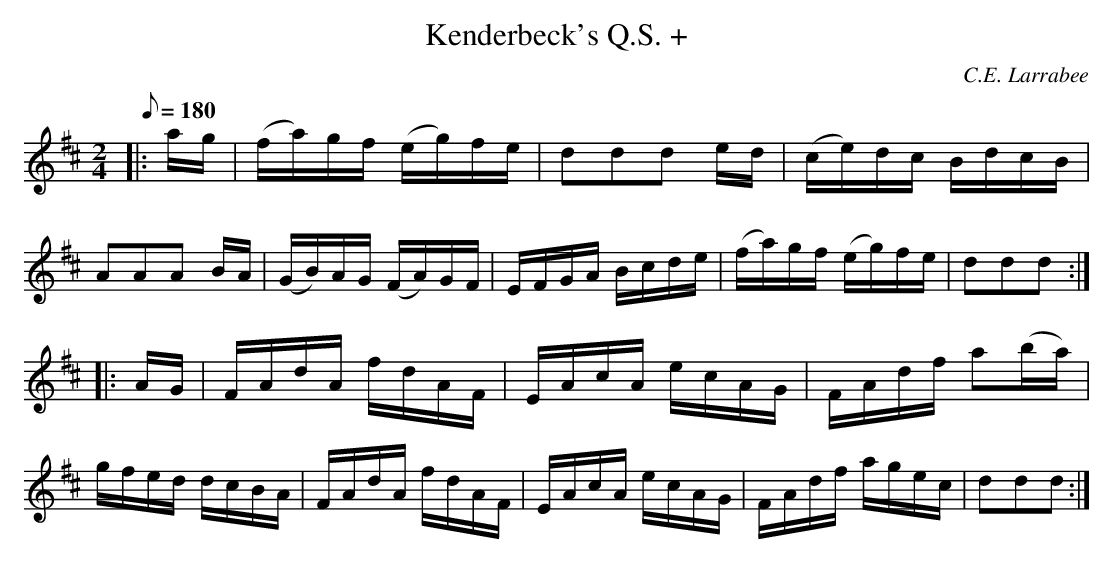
X:1
T:Kenderbeck's Q.S. +
C:C.E. Larrabee
M:2/4
L:1/16
Q:1/8=180
K:D
|: ag|(fa)gf (eg)fe|d2d2d2 ed|(ce)dc BdcB|A2A2A2 BA|(GB)AG (FA)GF|EFGA Bcde|(fa)gf (eg)fe|d2d2d2 :|
|: AG|FAdA fdAF|EAcA ecAG|FAdf a2(ba)|gfed dcBA|FAdA fdAF|EAcA ecAG|FAdf agec |d2d2d2 :|
